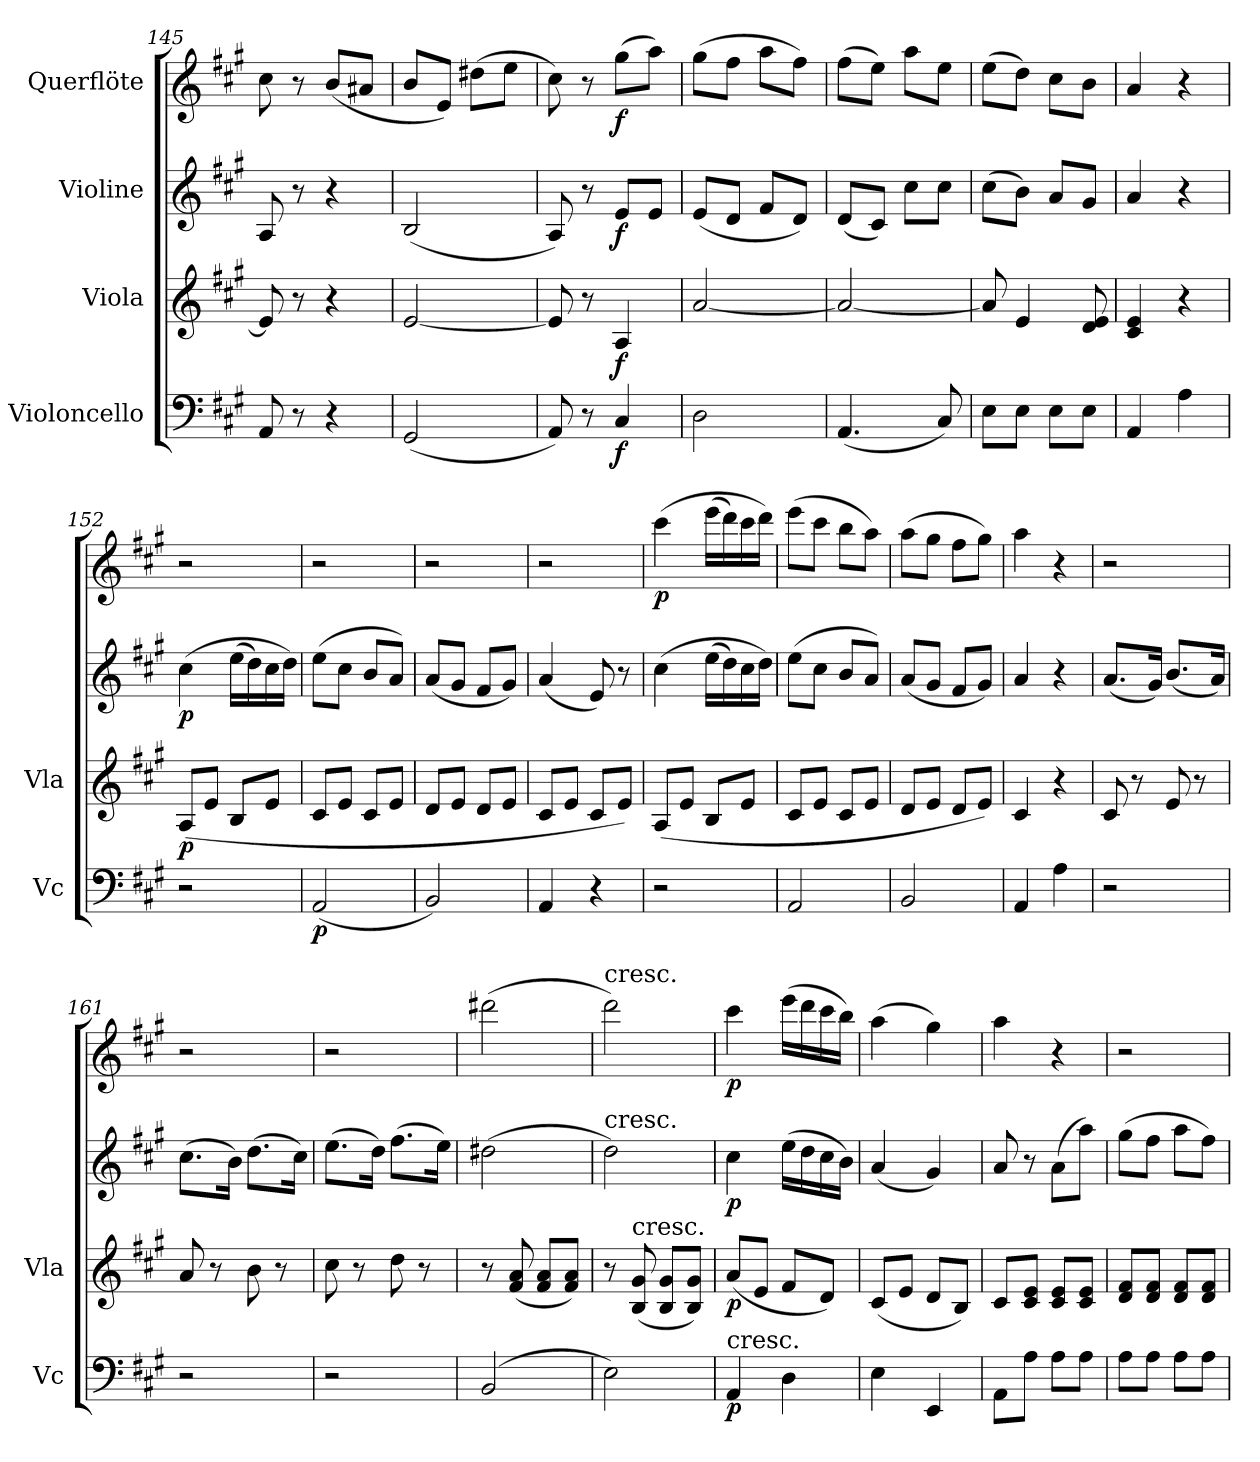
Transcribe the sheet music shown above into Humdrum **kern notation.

**kern	**dynam	**kern	**dynam	**kern	**dynam	**kern	**dynam
*part4	*part4	*part3	*part3	*part2	*part2	*part1	*part1
*staff4	*staff4	*staff3	*staff3	*staff2	*staff2	*staff1	*staff1
*I"Violoncello	*	*I"Viola	*	*I"Violine	*	*I"Querflöte	*
*I'Vc	*	*I'Vla	*	*	*	*	*
*clefF4	*	*clefG2	*	*clefG2	*	*clefG2	*
*k[f#c#g#]	*	*k[f#c#g#]	*	*k[f#c#g#]	*	*k[f#c#g#]	*
=145	=145	=145	=145	=145	=145	=145	=145
8AA/	.	8e/]	.	8A/	.	8cc#\	.
8r	.	8r	.	8r	.	8r	.
4r	.	4r	.	4r	.	(<8b/L	.
.	.	.	.	.	.	8a#X/J	.
=146	=146	=146	=146	=146	=146	=146	=146
(<2GG#/	.	[2e/	.	(<2B/	.	8b/L	.
.	.	.	.	.	.	8e/J)	.
.	.	.	.	.	.	(>8dd#X\L	.
.	.	.	.	.	.	8ee\J	.
=147	=147	=147	=147	=147	=147	=147	=147
8AA/)	.	8e/]	.	8A/)	.	8cc#\)	.
8r	.	8r	.	8r	.	8r	.
!	!LO:DY:b	!	!LO:DY:b	!	!LO:DY:b	!	!LO:DY:b
4C#/	f	4A/	f	8e/L	f	(>8gg#\L	f
.	.	.	.	8e/J	.	8aa\J)	.
=148	=148	=148	=148	=148	=148	=148	=148
2D\	.	[2a/	.	(<8e/L	.	(>8gg#\L	.
.	.	.	.	8d/J	.	8ff#\J	.
.	.	.	.	8f#/L	.	8aa\L	.
.	.	.	.	8d/J)	.	8ff#\J)	.
=149	=149	=149	=149	=149	=149	=149	=149
(<4.AA/	.	2a/_	.	(<8d/L	.	(>8ff#\L	.
.	.	.	.	8c#/J)	.	8ee\J)	.
.	.	.	.	8cc#\L	.	8aa\L	.
8C#/)	.	.	.	8cc#\J	.	8ee\J	.
=150	=150	=150	=150	=150	=150	=150	=150
8E\L	.	8a/]	.	(>8cc#\L	.	(>8ee\L	.
8E\J	.	4e/	.	8b\J)	.	8dd\J)	.
8E\L	.	.	.	8a/L	.	8cc#\L	.
8E\J	.	8d/ 8e/	.	8g#/J	.	8b\J	.
=151	=151	=151	=151	=151	=151	=151	=151
4AA/	.	4c#/ 4e/	.	4a/	.	4a/	.
4A\	.	4r	.	4r	.	4r	.
!!LO:LB:g=z
=152	=152	=152	=152	=152	=152	=152	=152
!	!	!	!LO:DY:b	!	!LO:DY:b	!	!
2r	.	(>8A/L	p	(>4cc#\	p	2r	.
.	.	8e/J	.	.	.	.	.
.	.	8B/L	.	(>16ee\LL	.	.	.
.	.	.	.	16dd\)	.	.	.
.	.	8e/J	.	16cc#\	.	.	.
.	.	.	.	16dd\JJ)	.	.	.
=153	=153	=153	=153	=153	=153	=153	=153
!	!LO:DY:b	!	!	!	!	!	!
(<2AA/	p	8c#/L	.	(>8ee\L	.	2r	.
.	.	8e/J	.	8cc#\J	.	.	.
.	.	8c#/L	.	8b/L	.	.	.
.	.	8e/J	.	8a/J)	.	.	.
=154	=154	=154	=154	=154	=154	=154	=154
2BB/)	.	8d/L	.	(<8a/L	.	2r	.
.	.	8e/J	.	8g#/J	.	.	.
.	.	8d/L	.	8f#/L	.	.	.
.	.	8e/J	.	8g#/J)	.	.	.
=155	=155	=155	=155	=155	=155	=155	=155
4AA/	.	8c#/L	.	(<4a/	.	2r	.
.	.	8e/J	.	.	.	.	.
4r	.	8c#/L	.	8e/)	.	.	.
.	.	8e/J)	.	8r	.	.	.
=156	=156	=156	=156	=156	=156	=156	=156
!	!	!	!	!	!	!	!LO:DY:b
2r	.	(>8A/L	.	(>4cc#\	.	(>4ccc#\	p
.	.	8e/J	.	.	.	.	.
.	.	8B/L	.	(>16ee\LL	.	(>16eee\LL	.
.	.	.	.	16dd\)	.	16ddd\)	.
.	.	8e/J	.	16cc#\	.	16ccc#\	.
.	.	.	.	16dd\JJ)	.	16ddd\JJ)	.
=157	=157	=157	=157	=157	=157	=157	=157
2AA/	.	8c#/L	.	(>8ee\L	.	(>8eee\L	.
.	.	8e/J	.	8cc#\J	.	8ccc#\J	.
.	.	8c#/L	.	8b/L	.	8bb\L	.
.	.	8e/J	.	8a/J)	.	8aa\J)	.
=158	=158	=158	=158	=158	=158	=158	=158
2BB/	.	8d/L	.	(<8a/L	.	(>8aa\L	.
.	.	8e/J	.	8g#/J	.	8gg#\J	.
.	.	8d/L	.	8f#/L	.	8ff#\L	.
.	.	8e/J)	.	8g#/J)	.	8gg#\J)	.
=159	=159	=159	=159	=159	=159	=159	=159
4AA/	.	4c#/	.	4a/	.	4aa\	.
4A\	.	4r	.	4r	.	4r	.
=160	=160	=160	=160	=160	=160	=160	=160
2r	.	8c#/	.	(<8.a/L	.	2r	.
.	.	8r	.	.	.	.	.
.	.	.	.	16g#/Jk)	.	.	.
.	.	8e/	.	(<8.b/L	.	.	.
.	.	8r	.	.	.	.	.
.	.	.	.	16a/Jk)	.	.	.
!!LO:LB:g=z
=161	=161	=161	=161	=161	=161	=161	=161
2r	.	8a/	.	(>8.cc#\L	.	2r	.
.	.	8r	.	.	.	.	.
.	.	.	.	16b\Jk)	.	.	.
.	.	8b\	.	(>8.dd\L	.	.	.
.	.	8r	.	.	.	.	.
.	.	.	.	16cc#\Jk)	.	.	.
=162	=162	=162	=162	=162	=162	=162	=162
2r	.	8cc#\	.	(>8.ee\L	.	2r	.
.	.	8r	.	.	.	.	.
.	.	.	.	16dd\Jk)	.	.	.
.	.	8dd\	.	(>8.ff#\L	.	.	.
.	.	8r	.	.	.	.	.
.	.	.	.	16ee\Jk)	.	.	.
=163	=163	=163	=163	=163	=163	=163	=163
(<2BB/	.	8r	.	(>2dd#X\	.	(>2ddd#X\	.
.	.	(<8f#/ 8a/	.	.	.	.	.
.	.	8f#/ 8a/L	.	.	.	.	.
.	.	8f#/ 8a/J)	.	.	.	.	.
=164	=164	=164	=164	=164	=164	=164	=164
!	!	!	!	!	!	!LO:TX:a:t=cresc.	!
!	!	!	!	!LO:TX:a:t=cresc.	!	!	!
2E\)	.	8r	.	2dd\)	.	2ddd\)	.
!	!	!LO:TX:a:t=cresc.	!	!	!	!	!
.	.	(<8B/ 8g#/	.	.	.	.	.
.	.	8B/ 8g#/L	.	.	.	.	.
.	.	8B/ 8g#/J)	.	.	.	.	.
=165	=165	=165	=165	=165	=165	=165	=165
!LO:TX:a:t=cresc.	!	!	!	!	!	!	!
!	!LO:DY:b	!	!LO:DY:b	!	!LO:DY:b	!	!LO:DY:b
4AA/	p	(<8a/L	p	4cc#\	p	4ccc#\	p
.	.	8e/J	.	.	.	.	.
4D\	.	8f#/L	.	(>16ee\LL	.	(>16eee\LL	.
.	.	.	.	16dd\	.	16ddd\	.
.	.	8d/J)	.	16cc#\	.	16ccc#\	.
.	.	.	.	16b\JJ)	.	16bb\JJ)	.
=166	=166	=166	=166	=166	=166	=166	=166
4E\	.	(<8c#/L	.	(<4a/	.	(>4aa\	.
.	.	8e/J	.	.	.	.	.
4EE/	.	8d/L	.	4g#/)	.	4gg#\)	.
.	.	8B/J)	.	.	.	.	.
!!LO:PB:g=z
=167	=167	=167	=167	=167	=167	=167	=167
8AA\L	.	8c#/L	.	8a/	.	4aa\	.
8A\J	.	8c#/ 8e/J	.	8r	.	.	.
8A\L	.	8c#/ 8e/L	.	(>8a\L	.	4r	.
8A\J	.	8c#/ 8e/J	.	8aa\J)	.	.	.
=168	=168	=168	=168	=168	=168	=168	=168
8A\L	.	8d/ 8f#/L	.	(>8gg#\L	.	2r	.
8A\J	.	8d/ 8f#/J	.	8ff#\J	.	.	.
8A\L	.	8d/ 8f#/L	.	8aa\L	.	.	.
8A\J	.	8d/ 8f#/J	.	8ff#\J)	.	.	.
=	=	=	=	=	=	=	=
*-	*-	*-	*-	*-	*-	*-	*-
